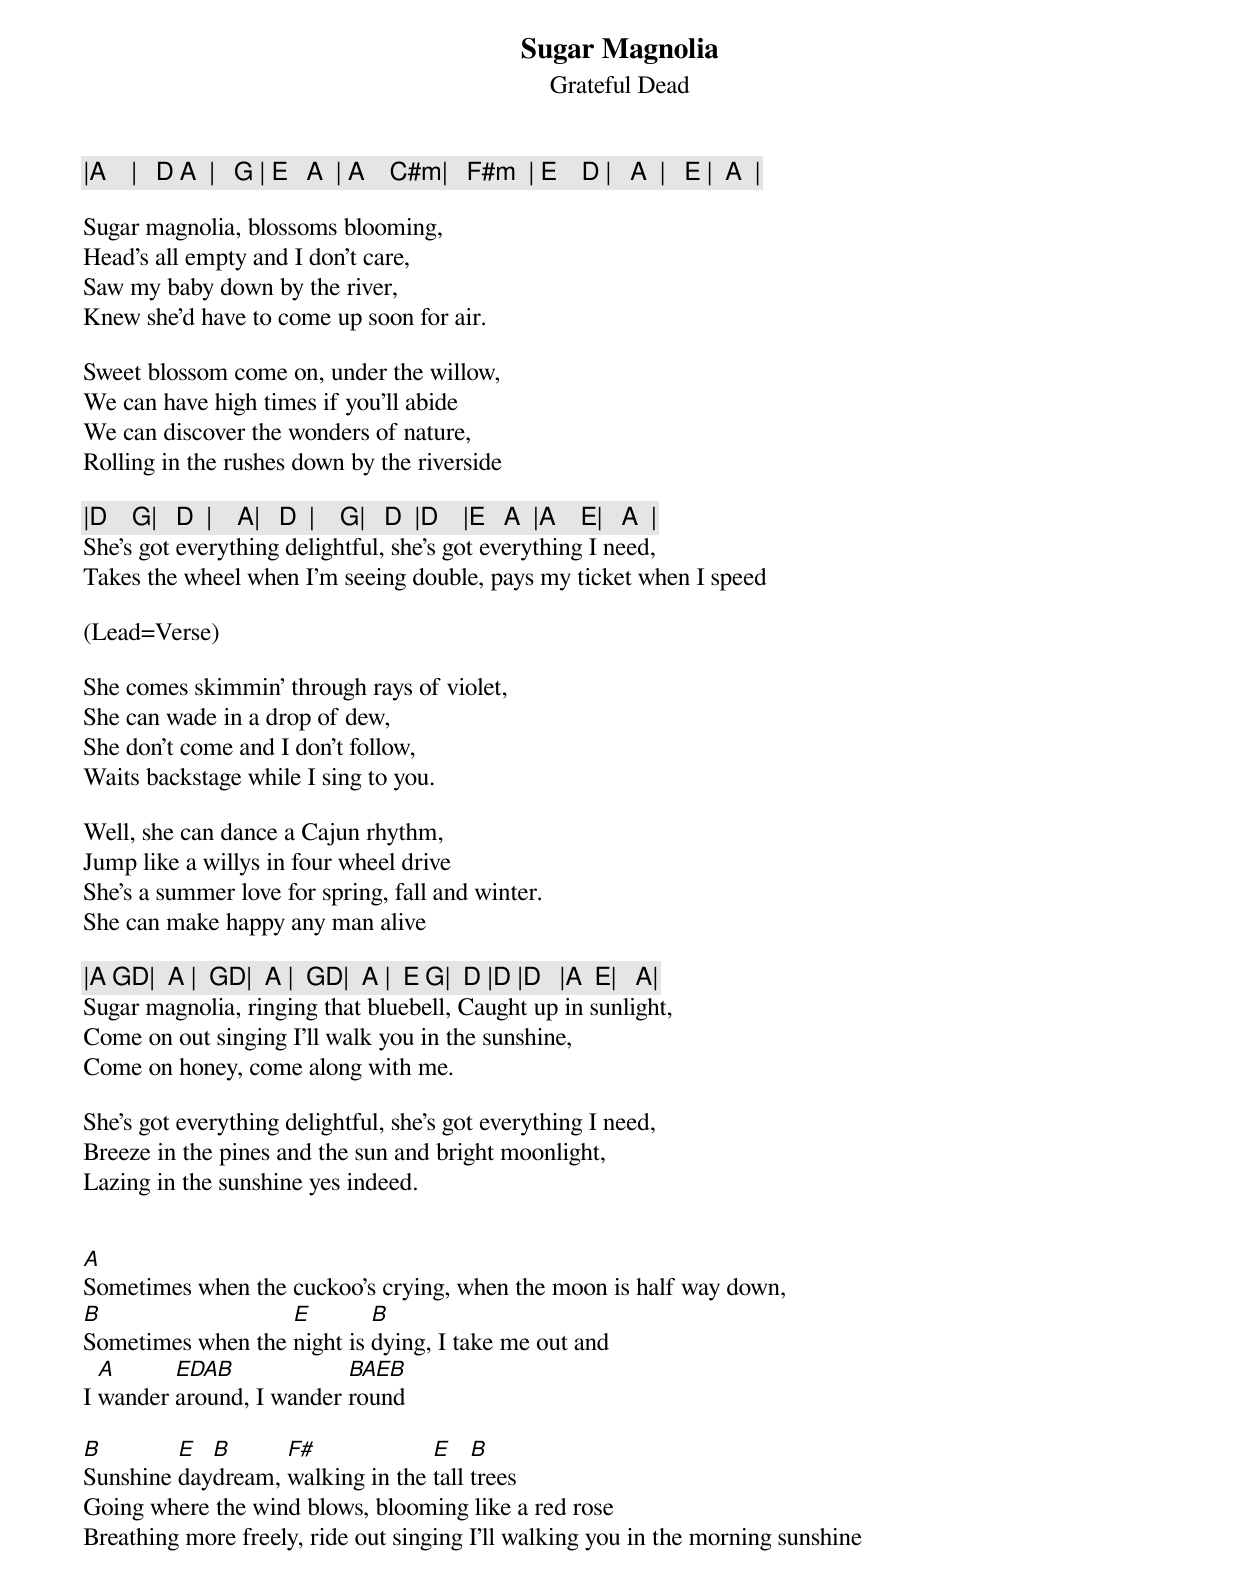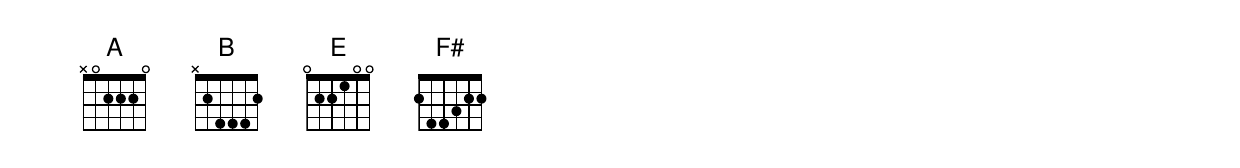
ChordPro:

{t:Sugar Magnolia}
{st:Grateful Dead}

{c: |A    |   D A  |   G | E   A  | A    C#m|   F#m  | E    D |   A  |   E |  A  | }

Sugar magnolia, blossoms blooming,
Head's all empty and I don't care,
Saw my baby down by the river,
Knew she'd have to come up soon for air.

Sweet blossom come on, under the willow,
We can have high times if you'll abide
We can discover the wonders of nature,
Rolling in the rushes down by the riverside

{c: |D    G|   D  |    A|   D  |    G|   D  |D    |E   A  |A    E|   A  | }
She's got everything delightful, she's got everything I need,
Takes the wheel when I'm seeing double, pays my ticket when I speed

(Lead=Verse)

She comes skimmin' through rays of violet,
She can wade in a drop of dew,
She don't come and I don't follow,
Waits backstage while I sing to you.

Well, she can dance a Cajun rhythm,
Jump like a willys in four wheel drive
She's a summer love for spring, fall and winter.
She can make happy any man alive

{c: |A GD|  A |  GD|  A |  GD|  A |  E G|  D |D |D   |A  E|   A|}
Sugar magnolia, ringing that bluebell, Caught up in sunlight,
Come on out singing I'll walk you in the sunshine,
Come on honey, come along with me.

She's got everything delightful, she's got everything I need,
Breeze in the pines and the sun and bright moonlight,
Lazing in the sunshine yes indeed.


[A]Sometimes when the cuckoo's crying, when the moon is half way down,
[B]Sometimes when the [E]night is [B]dying, I take me out and
I [A]wander [EDAB]around, I wander [BAEB]round

[B]Sunshine [E]day[B]dream, [F#]walking in the [E]tall [B]trees
Going where the wind blows, blooming like a red rose
Breathing more freely, ride out singing I'll walking you in the morning sunshine
